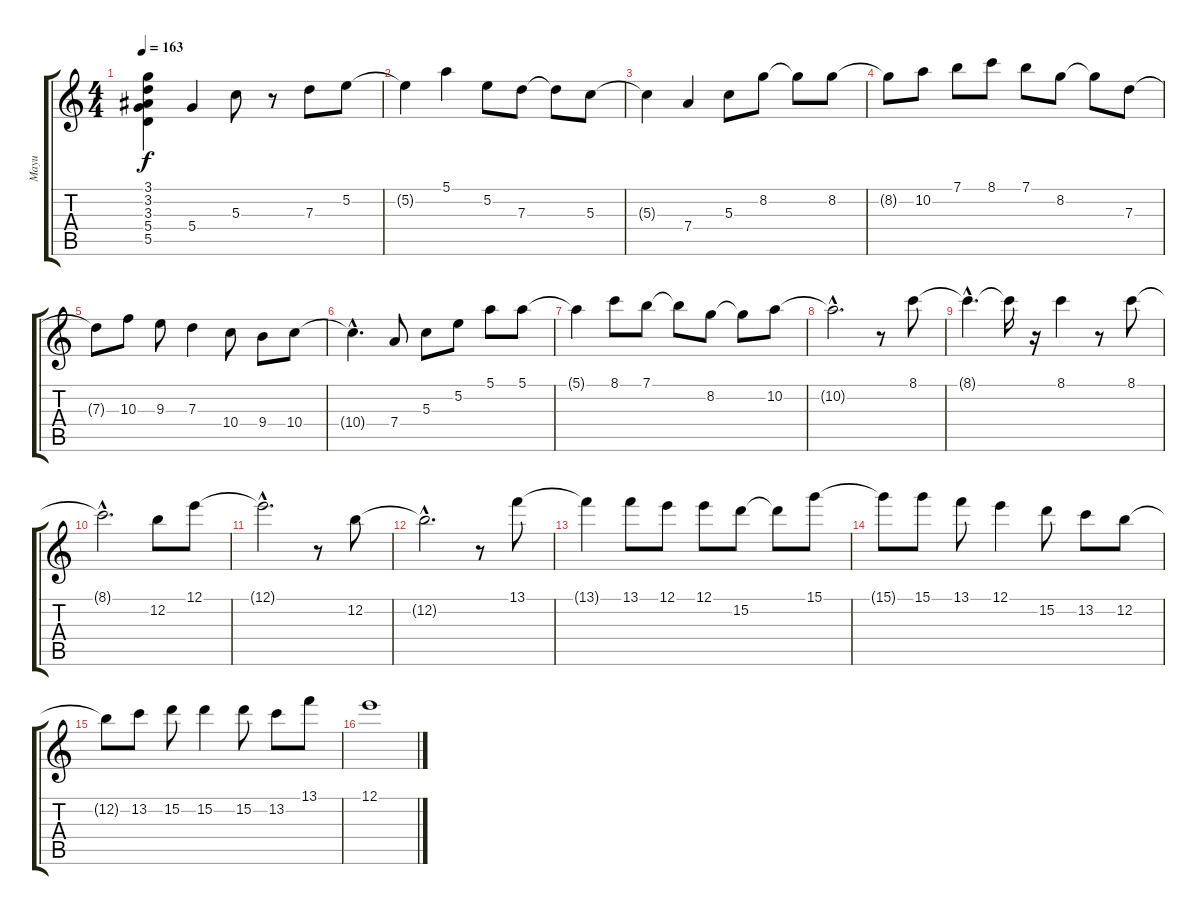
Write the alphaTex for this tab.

\track ("Mayu" "Mayu") {instrument electricguitarclean}
\staff {score tabs}
\tuning (E4 B3 G3 D3 A2 E2) {hide}
\ts (4 4)
\tempo 163
\clef g2
\ks c
(3.1{t} 3.2{t} 3.3{t} 5.4{t} 5.5{t}).4{dy f} 5.4.4{volume 16 balance 8 instrument overdrivenguitar} 5.3.8 r.8 7.3.8 5.2.8 |
5.2{t}.4 5.1.4 5.2.8 7.3.8 7.3{t}.8 5.3.8 |
5.3{t}.4 7.4.4 5.3.8 8.2.8 8.2{t}.8 8.2.8 |
8.2{t}.8 10.2.8 7.1.8 8.1.8 7.1.8 8.2.8 8.2{t}.8 7.3.8 |
7.3{t}.8 10.3.8 9.3.8 7.3.4 10.4.8 9.4.8 10.4.8 |
10.4{hac t}.4{d} 7.4.8 5.3.8 5.2.8 5.1.8 5.1.8 |
5.1{t}.4 8.1.8 7.1.8 7.1{t}.8 8.2.8 8.2{t}.8 10.2.8 |
10.2{hac t}.2{d} r.8 8.1.8 |
8.1{hac t}.4{d} 8.1{t}.16 r.16 8.1.4 r.8 8.1.8 |
8.1{hac t}.2{d} 12.2.8 12.1.8 |
12.1{hac t}.2{d} r.8 12.2.8 |
12.2{hac t}.2{d} r.8 13.1.8 |
13.1{t}.4 13.1.8 12.1.8 12.1.8 15.2.8 15.2{t}.8 15.1.8 |
15.1{t}.8 15.1.8 13.1.8 12.1.4 15.2.8 13.2.8 12.2.8 |
12.2{t}.8 13.2.8 15.2.8 15.2.4 15.2.8 13.2.8 13.1.8 |
12.1.1
